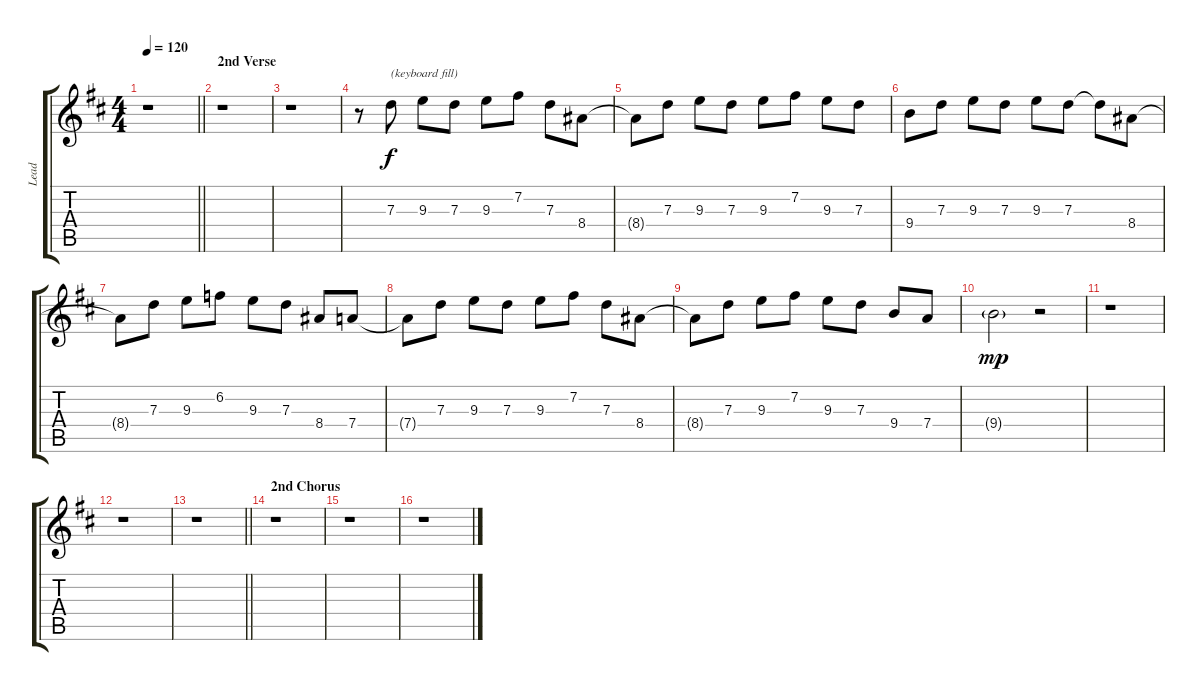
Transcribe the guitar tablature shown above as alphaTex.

\track ("Lead" "Lead") {instrument overdrivenguitar}
\staff {score tabs}
\tuning (E4 B3 G3 D3 A2 E2) {hide}
\ts (4 4)
\tempo 120
\clef g2
\barLineRight lightlight
\ks d
r.1{dy mp} |
\section ("" "2nd Verse")
r.1 |
r.1 |
r.8 7.3.8{txt "(keyboard fill)" dy f} 9.3.8 7.3.8 9.3.8 7.2.8 7.3.8 8.4.8 |
8.4{t}.8 7.3.8 9.3.8 7.3.8 9.3.8 7.2.8 9.3.8 7.3.8 |
9.4.8 7.3.8 9.3.8 7.3.8 9.3.8 7.3.8 7.3{t}.8 8.4.8 |
8.4{t}.8 7.3.8 9.3.8 6.2.8 9.3.8 7.3.8 8.4.8 7.4.8 |
7.4{t}.8 7.3.8 9.3.8 7.3.8 9.3.8 7.2.8 7.3.8 8.4.8 |
8.4{t}.8 7.3.8 9.3.8 7.2.8 9.3.8 7.3.8 9.4.8 7.4.8 |
9.4{g}.2{dy mp} r.2 |
r.1 |
r.1 |
\barLineRight lightlight
r.1 |
\section ("" "2nd Chorus")
r.1 |
r.1 |
r.1
